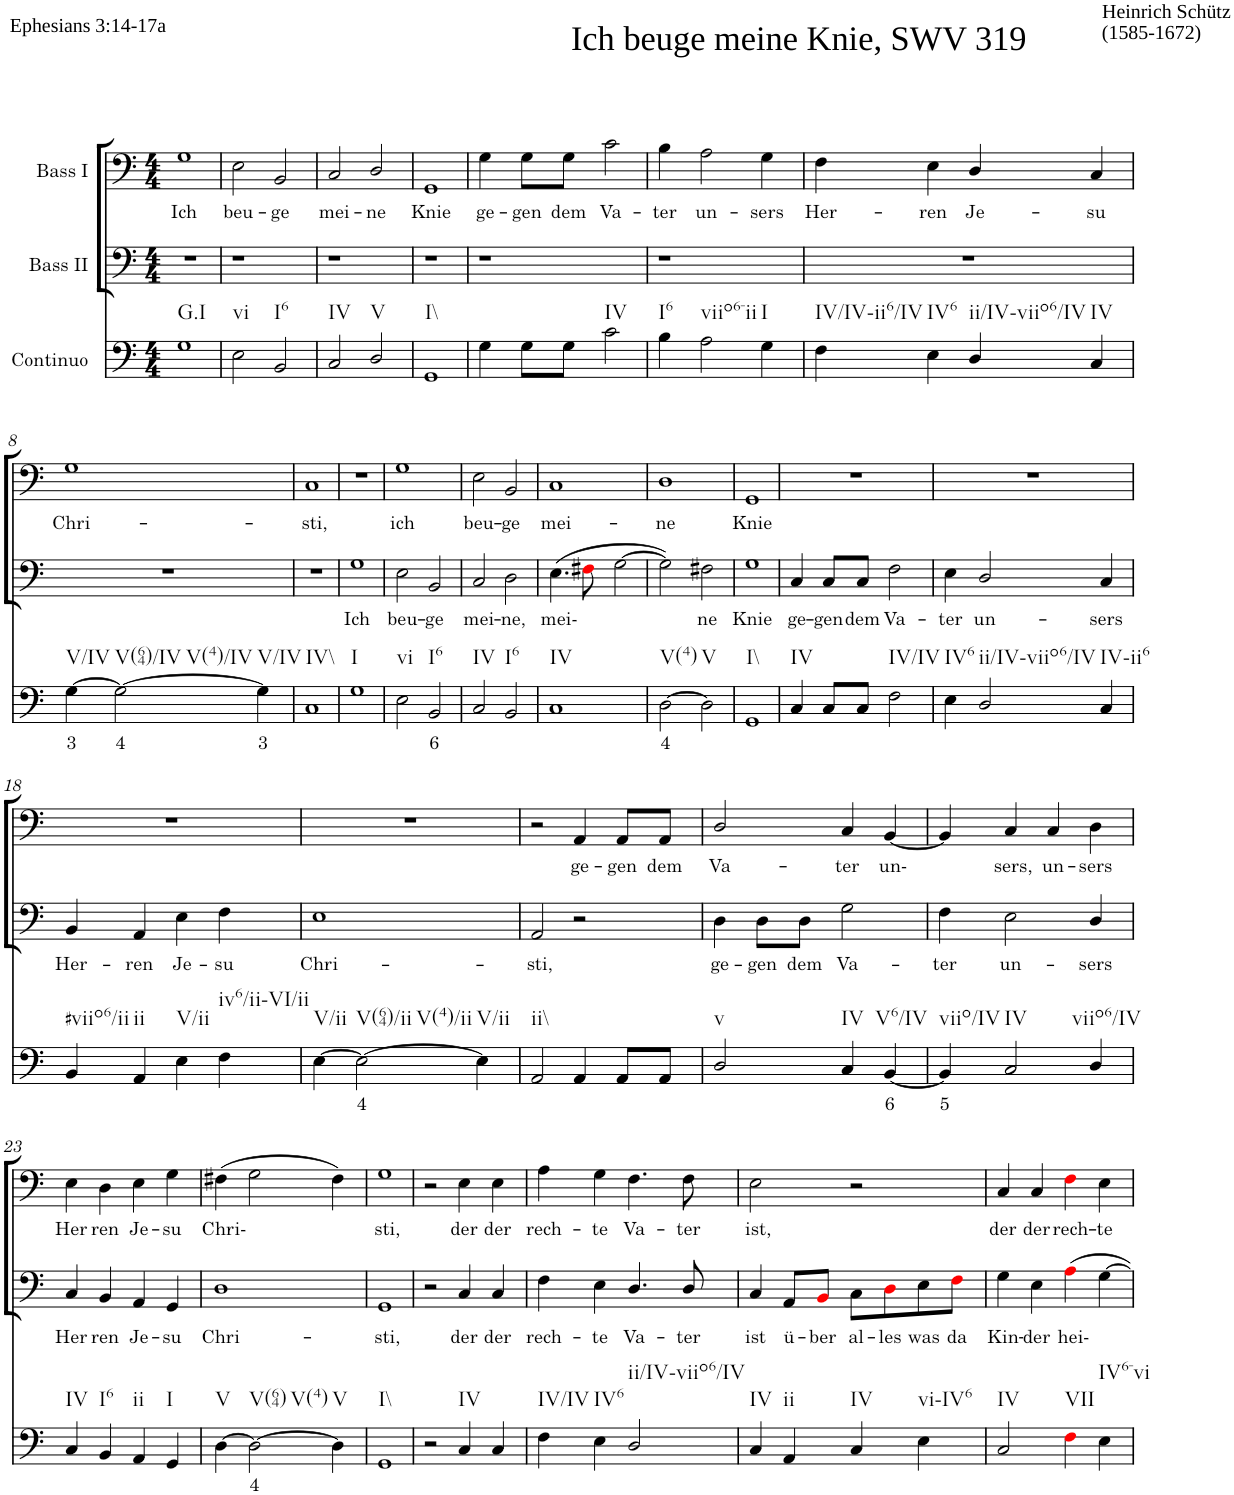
**kern	**text	**kern	**text	**kern	**text
*part3	*part3	*part2	*part2	*part1	*part1
*staff3	*staff3	*staff2	*staff2	*staff1	*staff1
*I"Continuo	*	*I"Bass II	*	*I"Bass I	*
*clefF4	*	*clefF4	*	*clefF4	*
*k[]	*	*k[]	*	*k[]	*
*M4/4	*	*M4/4	*	*M4/4	*
=1	=1	=1	=1	=1	=1
!	!	!	!	!LO:TX:a:t=Ich beuge meine Knie, SWV 319	!
!	!	!	!	!LO:TX:a:t=Heinrich Schütz	!
!	!	!	!	!LO:TX:a:t=(1585-1672)	!
!	!	!	!	!LO:TX:a:t=Ephesians 3&colon;14-17a	!
!LO:TX:b:t=G.I	!	!	!	!	!
!	!	!	!	!	!LO:LY:b
1G	.	1r	.	1G	Ich
=2	=2	=2	=2	=2	=2
!LO:TX:b:t=vi	!	!	!	!	!
!	!	!	!	!	!LO:LY:b
2E\	.	1r	.	2E\	beu-
!LO:TX:b:t=I6	!	!	!	!	!
!	!	!	!	!	!LO:LY:b
2BB/	.	.	.	2BB/	ge
=3	=3	=3	=3	=3	=3
!LO:TX:b:t=IV	!	!	!	!	!
!	!	!	!	!	!LO:LY:b
2C/	.	1r	.	2C/	mei-
!LO:TX:b:t=V	!	!	!	!	!
!	!	!	!	!	!LO:LY:b
2D/	.	.	.	2D/	ne
=4	=4	=4	=4	=4	=4
!LO:TX:b:t=I\\	!	!	!	!	!
!	!	!	!	!	!LO:LY:b
1GG	.	1r	.	1GG	Knie
=5	=5	=5	=5	=5	=5
!	!	!	!	!	!LO:LY:b
4G\	.	1r	.	4G\	ge-
!	!	!	!	!	!LO:LY:b
8G\L	.	.	.	8G\L	gen
!	!	!	!	!	!LO:LY:b
8G\J	.	.	.	8G\J	dem
!LO:TX:b:t=IV	!	!	!	!	!
!	!	!	!	!	!LO:LY:b
2c\	.	.	.	2c\	Va-
=6	=6	=6	=6	=6	=6
!LO:TX:b:t=I6	!	!	!	!	!
!	!	!	!	!	!LO:LY:b
4B\	.	1r	.	4B\	ter
!LO:TX:b:t=viio6-ii	!	!	!	!	!
!	!	!	!	!	!LO:LY:b
2A\	.	.	.	2A\	un-
!LO:TX:b:t=I	!	!	!	!	!
!	!	!	!	!	!LO:LY:b
4G\	.	.	.	4G\	sers
=7	=7	=7	=7	=7	=7
!LO:TX:b:t=IV/IV-ii6/IV	!	!	!	!	!
!	!	!	!	!	!LO:LY:b
4F\	.	1r	.	4F\	Her-
!LO:TX:b:t=IV6	!	!	!	!	!
!	!	!	!	!	!LO:LY:b
4E\	.	.	.	4E\	ren
!LO:TX:b:t=ii/IV-viio6/IV	!	!	!	!	!
!	!	!	!	!	!LO:LY:b
4D/	.	.	.	4D/	Je-
!LO:TX:b:t=IV	!	!	!	!	!
!	!	!	!	!	!LO:LY:b
4C/	.	.	.	4C/	su
!!LO:LB:g=z
=8	=8	=8	=8	=8	=8
!LO:TX:b:t=V/IV	!	!	!	!	!
!	!LO:LY:b	!	!	!	!LO:LY:b
[4G\	3	1r	.	1G	Chri-
!LO:TX:b:t=V(64)/IV	!	!	!	!	!
!LO:TX:b:t=V(4)/IV	!	!	!	!	!
!	!LO:LY:b	!	!	!	!
2G\_	4	.	.	.	.
!LO:TX:b:t=V/IV	!	!	!	!	!
!	!LO:LY:b	!	!	!	!
4G\]	3	.	.	.	.
=9	=9	=9	=9	=9	=9
!LO:TX:b:t=IV\\	!	!	!	!	!
!	!	!	!	!	!LO:LY:b
1C	.	1r	.	1C	sti,
=10	=10	=10	=10	=10	=10
!LO:TX:b:t=I	!	!	!	!	!
!	!	!	!LO:LY:b	!	!
1G	.	1G	Ich	1r	.
=11	=11	=11	=11	=11	=11
!LO:TX:b:t=vi	!	!	!	!	!
!	!	!	!LO:LY:b	!	!LO:LY:b
2E\	.	2E\	beu-	1G	ich
!LO:TX:b:t=I6	!	!	!	!	!
!	!LO:LY:b	!	!LO:LY:b	!	!
2BB/	6	2BB/	ge	.	.
=12	=12	=12	=12	=12	=12
!LO:TX:b:t=IV	!	!	!	!	!
!	!	!	!LO:LY:b	!	!LO:LY:b
2C/	.	2C/	mei-	2E\	beu-
!LO:TX:b:t=I6	!	!	!	!	!
!	!	!	!LO:LY:b	!	!LO:LY:b
2BB/	.	2D\	ne,	2BB/	ge
=13	=13	=13	=13	=13	=13
!LO:TX:b:t=IV	!	!	!	!	!
!	!	!	!LO:LY:b	!	!LO:LY:b
1C	.	(4.E\	mei-	1C	mei-
.	.	8F#Xi\	.	.	.
.	.	[2G\	.	.	.
=14	=14	=14	=14	=14	=14
!LO:TX:b:t=V(4)	!	!	!	!	!
!	!LO:LY:b	!	!	!	!LO:LY:b
[2D\	4	2G\])	.	1D	ne
!LO:TX:b:t=V	!	!	!	!	!
!	!	!	!LO:LY:b	!	!
2D\]	.	2F#X\	ne	.	.
=15	=15	=15	=15	=15	=15
!LO:TX:b:t=I\\	!	!	!	!	!
!	!	!	!LO:LY:b	!	!LO:LY:b
1GG	.	1G	Knie	1GG	Knie
=16	=16	=16	=16	=16	=16
!LO:TX:b:t=IV	!	!	!	!	!
!	!	!	!LO:LY:b	!	!
4C/	.	4C/	ge-	1r	.
!	!	!	!LO:LY:b	!	!
8C/L	.	8C/L	gen	.	.
!	!	!	!LO:LY:b	!	!
8C/J	.	8C/J	dem	.	.
!LO:TX:b:t=IV/IV	!	!	!	!	!
!	!	!	!LO:LY:b	!	!
2F\	.	2F\	Va-	.	.
=17	=17	=17	=17	=17	=17
!LO:TX:b:t=IV6	!	!	!	!	!
!	!	!	!LO:LY:b	!	!
4E\	.	4E\	ter	1r	.
!LO:TX:b:t=ii/IV-viio6/IV	!	!	!	!	!
!	!	!	!LO:LY:b	!	!
2D/	.	2D/	un-	.	.
!LO:TX:b:t=IV-ii6	!	!	!	!	!
!	!	!	!LO:LY:b	!	!
4C/	.	4C/	sers	.	.
!!LO:LB:g=z
=18	=18	=18	=18	=18	=18
!LO:TX:b:t=#viio6/ii	!	!	!	!	!
!	!	!	!LO:LY:b	!	!
4BB/	.	4BB/	Her-	1r	.
!LO:TX:b:t=ii	!	!	!	!	!
!	!	!	!LO:LY:b	!	!
4AA/	.	4AA/	ren	.	.
!LO:TX:b:t=V/ii	!	!	!	!	!
!	!	!	!LO:LY:b	!	!
4E\	.	4E\	Je-	.	.
!LO:TX:b:t=iv6/ii-VI/ii	!	!	!	!	!
!	!	!	!LO:LY:b	!	!
4F\	.	4F\	su	.	.
=19	=19	=19	=19	=19	=19
!LO:TX:b:t=V/ii	!	!	!	!	!
!	!	!	!LO:LY:b	!	!
[4E\	.	1E	Chri-	1r	.
!LO:TX:b:t=V(64)/ii	!	!	!	!	!
!LO:TX:b:t=V(4)/ii	!	!	!	!	!
!	!LO:LY:b	!	!	!	!
2E\_	4	.	.	.	.
!LO:TX:b:t=V/ii	!	!	!	!	!
4E\]	.	.	.	.	.
=20	=20	=20	=20	=20	=20
!LO:TX:b:t=ii\\	!	!	!	!	!
!	!	!	!LO:LY:b	!	!
2AA/	.	2AA/	sti,	2r	.
!	!	!	!	!	!LO:LY:b
4AA/	.	2r	.	4AA/	ge-
!	!	!	!	!	!LO:LY:b
8AA/L	.	.	.	8AA/L	gen
!	!	!	!	!	!LO:LY:b
8AA/J	.	.	.	8AA/J	dem
=21	=21	=21	=21	=21	=21
!LO:TX:b:t=v	!	!	!	!	!
!	!	!	!LO:LY:b	!	!LO:LY:b
2D/	.	4D\	ge-	2D/	Va-
!	!	!	!LO:LY:b	!	!
.	.	8D\L	gen	.	.
!	!	!	!LO:LY:b	!	!
.	.	8D\J	dem	.	.
!LO:TX:b:t=IV	!	!	!	!	!
!	!	!	!LO:LY:b	!	!LO:LY:b
4C/	.	2G\	Va-	4C/	ter
!LO:TX:b:t=V6/IV	!	!	!	!	!
!	!LO:LY:b	!	!	!	!LO:LY:b
[4BB/	6	.	.	[4BB/	un-
=22	=22	=22	=22	=22	=22
!LO:TX:b:t=viio/IV	!	!	!	!	!
!	!LO:LY:b	!	!LO:LY:b	!	!
4BB/]	5	4F\	ter	4BB/]	.
!LO:TX:b:t=IV	!	!	!	!	!
!	!	!	!LO:LY:b	!	!LO:LY:b
2C/	.	2E\	un-	4C/	sers,
!	!	!	!	!	!LO:LY:b
.	.	.	.	4C/	un-
!LO:TX:b:t=viio6/IV	!	!	!	!	!
!	!	!	!LO:LY:b	!	!LO:LY:b
4D/	.	4D/	sers	4D\	sers
!!LO:LB:g=z
=23	=23	=23	=23	=23	=23
!LO:TX:b:t=IV	!	!	!	!	!
!	!	!	!LO:LY:b	!	!LO:LY:b
4C/	.	4C/	Her-	4E\	Her-
!LO:TX:b:t=I6	!	!	!	!	!
!	!	!	!LO:LY:b	!	!LO:LY:b
4BB/	.	4BB/	ren	4D\	ren
!LO:TX:b:t=ii	!	!	!	!	!
!	!	!	!LO:LY:b	!	!LO:LY:b
4AA/	.	4AA/	Je-	4E\	Je-
!LO:TX:b:t=I	!	!	!	!	!
!	!	!	!LO:LY:b	!	!LO:LY:b
4GG/	.	4GG/	su	4G\	su
=24	=24	=24	=24	=24	=24
!LO:TX:b:t=V	!	!	!	!	!
!	!	!	!LO:LY:b	!	!LO:LY:b
[4D\	.	1D	Chri-	(4F#X\	Chri-
!LO:TX:b:t=V(64)	!	!	!	!	!
!LO:TX:b:t=V(4)	!	!	!	!	!
!	!LO:LY:b	!	!	!	!
2D\_	4	.	.	2G\	.
!LO:TX:b:t=V	!	!	!	!	!
4D\]	.	.	.	4F#\)	.
=25	=25	=25	=25	=25	=25
!LO:TX:b:t=I\\	!	!	!	!	!
!	!	!	!LO:LY:b	!	!LO:LY:b
1GG	.	1GG	sti,	1G	sti,
=26	=26	=26	=26	=26	=26
2r	.	2r	.	2r	.
!LO:TX:b:t=IV	!	!	!	!	!
!	!	!	!LO:LY:b	!	!LO:LY:b
4C/	.	4C/	der	4E\	der
!	!	!	!LO:LY:b	!	!LO:LY:b
4C/	.	4C/	der	4E\	der
=27	=27	=27	=27	=27	=27
!LO:TX:b:t=IV/IV	!	!	!	!	!
!	!	!	!LO:LY:b	!	!LO:LY:b
4F\	.	4F\	rech-	4A\	rech-
!LO:TX:b:t=IV6	!	!	!	!	!
!	!	!	!LO:LY:b	!	!LO:LY:b
4E\	.	4E\	te	4G\	te
!LO:TX:b:t=ii/IV-viio6/IV	!	!	!	!	!
!	!	!	!LO:LY:b	!	!LO:LY:b
2D/	.	4.D/	Va-	4.F\	Va-
!	!	!	!LO:LY:b	!	!LO:LY:b
.	.	8D/	ter	8F\	ter
=28	=28	=28	=28	=28	=28
!LO:TX:b:t=IV	!	!	!	!	!
!	!	!	!LO:LY:b	!	!LO:LY:b
4C/	.	4C/	ist	2E\	ist,
!LO:TX:b:t=ii	!	!	!	!	!
!	!	!	!LO:LY:b	!	!
4AA/	.	8AA/L	ü-	.	.
!	!	!	!LO:LY:b	!	!
.	.	8BBi/J	ber	.	.
!LO:TX:b:t=IV	!	!	!	!	!
!	!	!	!LO:LY:b	!	!
4C/	.	8C\L	al-	2r	.
!	!	!	!LO:LY:b	!	!
.	.	8Di\	les	.	.
!LO:TX:b:t=vi-IV6	!	!	!	!	!
!	!	!	!LO:LY:b	!	!
4E\	.	8E\	was	.	.
!	!	!	!LO:LY:b	!	!
.	.	8Fi\J	da	.	.
=29	=29	=29	=29	=29	=29
!LO:TX:b:t=IV	!	!	!	!	!
!	!	!	!LO:LY:b	!	!LO:LY:b
2C/	.	4G\	Kin-	4C/	der
!	!	!	!LO:LY:b	!	!LO:LY:b
.	.	4E\	der	4C/	der
!LO:TX:b:t=VII	!	!	!	!	!
!	!	!	!LO:LY:b	!	!LO:LY:b
4Fi\	.	4Ai\	hei-	4Fi\	rech-
!LO:TX:b:t=IV6-vi	!	!	!	!	!
!	!	!	!	!	!LO:LY:b
4E\	.	[4G\	.	4E\	te
=	=	=	=	=	=
*-	*-	*-	*-	*-	*-
